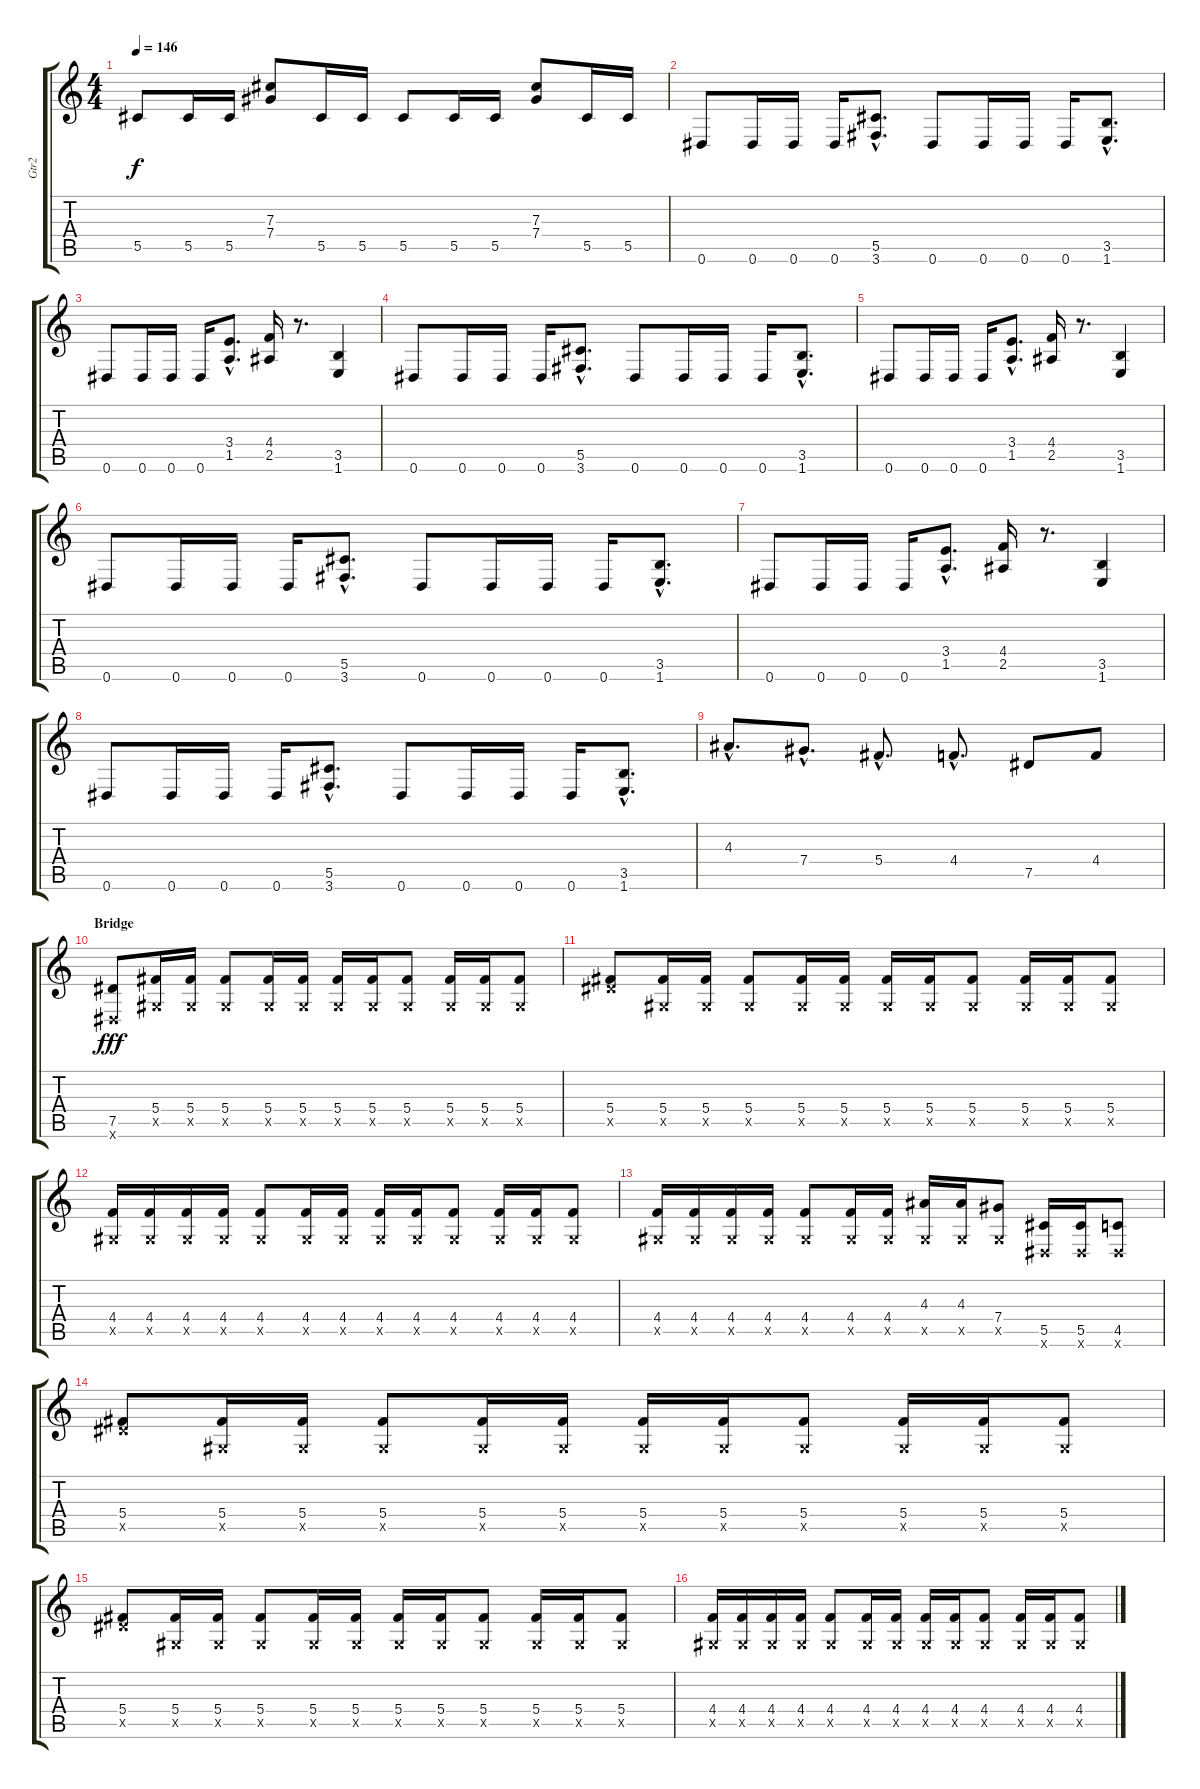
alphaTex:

\track ("Gtr2" "Gtr2") {instrument overdrivenguitar}
\staff {score tabs}
\tuning (Eb4 Bb3 Gb3 Db3 Ab2 Eb2) {hide}
\ts (4 4)
\tempo 146
\clef g2
\ks c
5.5.8{dy f} 5.5.16 5.5.16 (7.3 7.4).8 5.5.16 5.5.16 5.5.8 5.5.16 5.5.16 (7.3 7.4).8 5.5.16 5.5.16 |
0.6.8 0.6.16 0.6.16 0.6.16 (5.5{hac} 3.6{hac}).8{d} 0.6.8 0.6.16 0.6.16 0.6.16 (3.5{hac} 1.6{hac}).8{d} |
0.6.8 0.6.16 0.6.16 0.6.16 (3.4{hac} 1.5{hac}).8{d} (4.4 2.5).16 r.8{d} (3.5 1.6).4 |
0.6.8 0.6.16 0.6.16 0.6.16 (5.5{hac} 3.6{hac}).8{d} 0.6.8 0.6.16 0.6.16 0.6.16 (3.5{hac} 1.6{hac}).8{d} |
0.6.8 0.6.16 0.6.16 0.6.16 (3.4{hac} 1.5{hac}).8{d} (4.4 2.5).16 r.8{d} (3.5 1.6).4 |
0.6.8 0.6.16 0.6.16 0.6.16 (5.5{hac} 3.6{hac}).8{d} 0.6.8 0.6.16 0.6.16 0.6.16 (3.5{hac} 1.6{hac}).8{d} |
0.6.8 0.6.16 0.6.16 0.6.16 (3.4{hac} 1.5{hac}).8{d} (4.4 2.5).16 r.8{d} (3.5 1.6).4 |
0.6.8 0.6.16 0.6.16 0.6.16 (5.5{hac} 3.6{hac}).8{d} 0.6.8 0.6.16 0.6.16 0.6.16 (3.5{hac} 1.6{hac}).8{d} |
4.3{hac}.8{d} 7.4{hac}.8{d} 5.4{hac}.8{d} 4.4{hac}.8{d} 7.5.8 4.4.8 |
\section ("" "Bridge")
(7.5 0.6{x}).8{dy fff instrument electricguitarmuted} (5.4 0.5{x}).16 (5.4 0.5{x}).16 (5.4 0.5{x}).8 (5.4 0.5{x}).16 (5.4 0.5{x}).16 (5.4 0.5{x}).16 (5.4 0.5{x}).16 (5.4 0.5{x}).8 (5.4 0.5{x}).16 (5.4 0.5{x}).16 (5.4 0.5{x}).8 |
(5.4 7.5{x}).8 (5.4 0.5{x}).16 (5.4 0.5{x}).16 (5.4 0.5{x}).8 (5.4 0.5{x}).16 (5.4 0.5{x}).16 (5.4 0.5{x}).16 (5.4 0.5{x}).16 (5.4 0.5{x}).8 (5.4 0.5{x}).16 (5.4 0.5{x}).16 (5.4 0.5{x}).8 |
(4.4 0.5{x}).16 (4.4 0.5{x}).16 (4.4 0.5{x}).16 (4.4 0.5{x}).16 (4.4 0.5{x}).8 (4.4 0.5{x}).16 (4.4 0.5{x}).16 (4.4 0.5{x}).16 (4.4 0.5{x}).16 (4.4 0.5{x}).8 (4.4 0.5{x}).16 (4.4 0.5{x}).16 (4.4 0.5{x}).8 |
(4.4 0.5{x}).16 (4.4 0.5{x}).16 (4.4 0.5{x}).16 (4.4 0.5{x}).16 (4.4 0.5{x}).8 (4.4 0.5{x}).16 (4.4 0.5{x}).16 (4.3 0.5{x}).16 (4.3 0.5{x}).16 (7.4 0.5{x}).8 (5.5 0.6{x}).16 (5.5 0.6{x}).16 (4.5 0.6{x}).8 |
(5.4 7.5{x}).8 (5.4 0.5{x}).16 (5.4 0.5{x}).16 (5.4 0.5{x}).8 (5.4 0.5{x}).16 (5.4 0.5{x}).16 (5.4 0.5{x}).16 (5.4 0.5{x}).16 (5.4 0.5{x}).8 (5.4 0.5{x}).16 (5.4 0.5{x}).16 (5.4 0.5{x}).8 |
(5.4 7.5{x}).8 (5.4 0.5{x}).16 (5.4 0.5{x}).16 (5.4 0.5{x}).8 (5.4 0.5{x}).16 (5.4 0.5{x}).16 (5.4 0.5{x}).16 (5.4 0.5{x}).16 (5.4 0.5{x}).8 (5.4 0.5{x}).16 (5.4 0.5{x}).16 (5.4 0.5{x}).8 |
(4.4 0.5{x}).16 (4.4 0.5{x}).16 (4.4 0.5{x}).16 (4.4 0.5{x}).16 (4.4 0.5{x}).8 (4.4 0.5{x}).16 (4.4 0.5{x}).16 (4.4 0.5{x}).16 (4.4 0.5{x}).16 (4.4 0.5{x}).8 (4.4 0.5{x}).16 (4.4 0.5{x}).16 (4.4 0.5{x}).8
